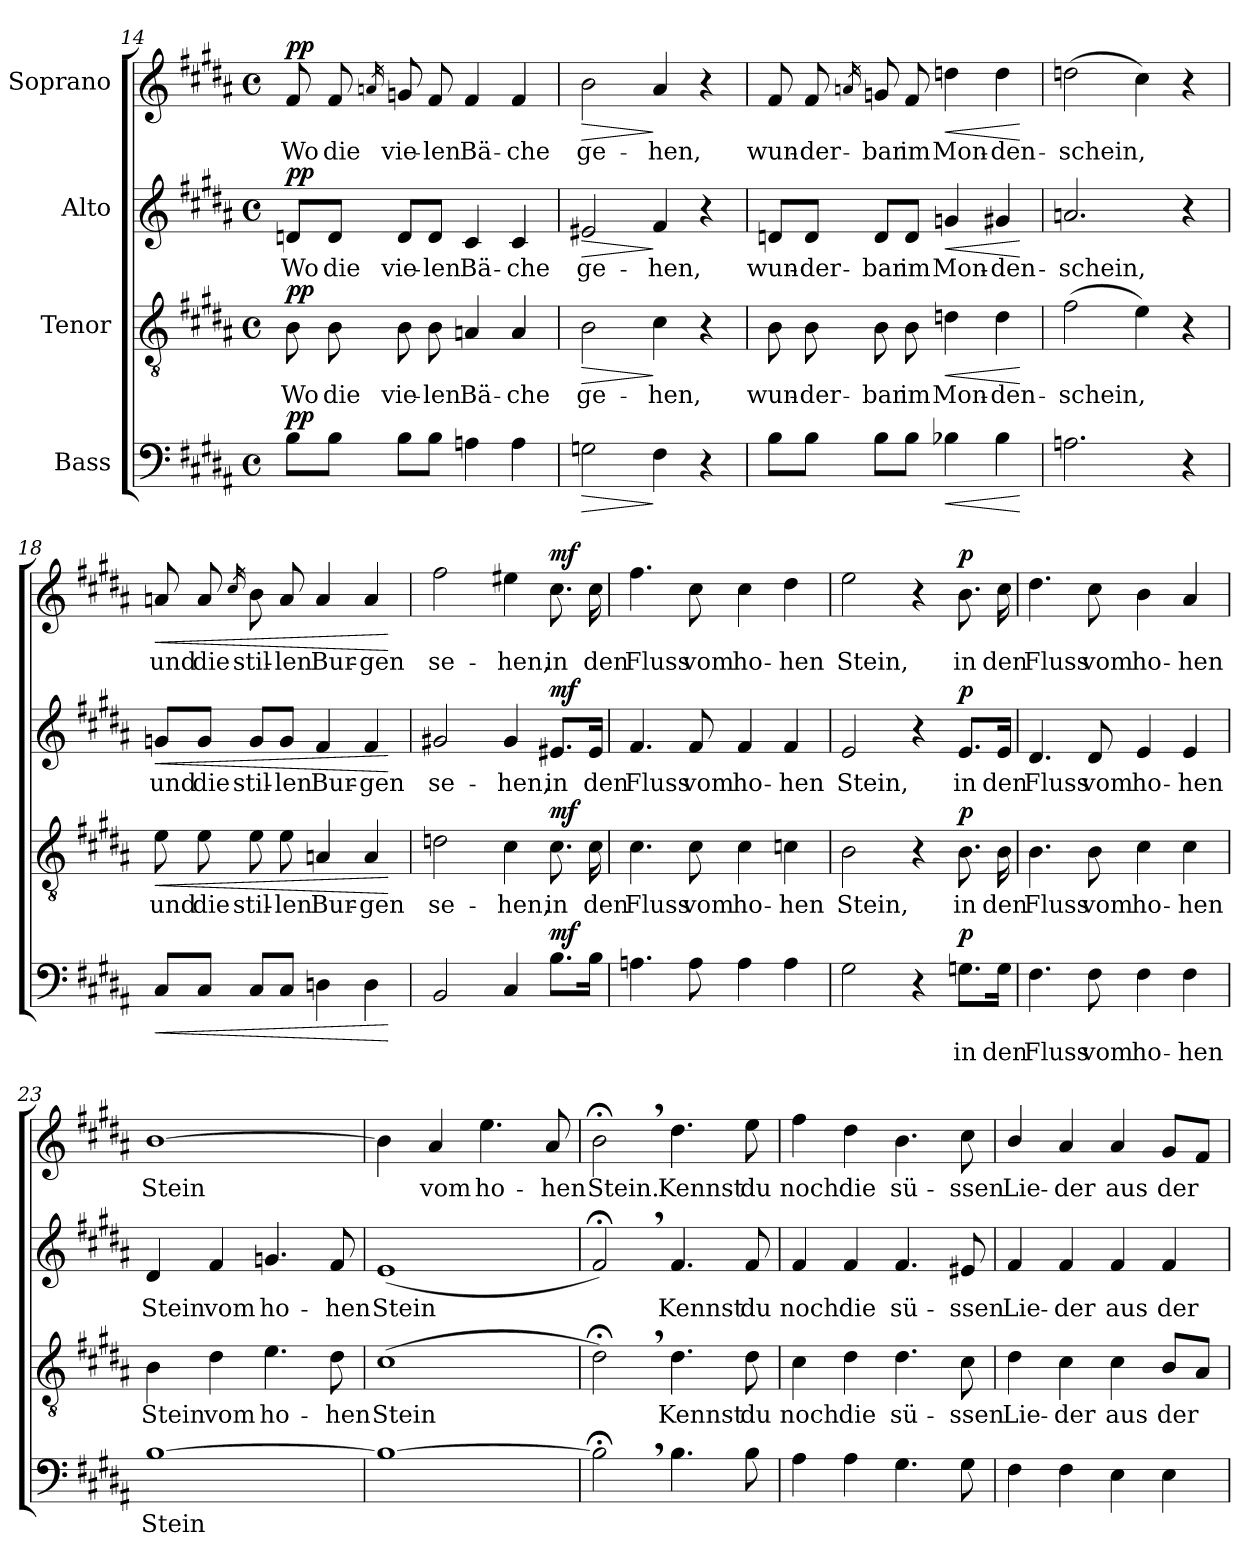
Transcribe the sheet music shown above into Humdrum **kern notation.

**kern	**text	**dynam	**kern	**text	**dynam	**kern	**text	**dynam	**kern	**text	**dynam
*part4	*part4	*part4	*part3	*part3	*part3	*part2	*part2	*part2	*part1	*part1	*part1
*staff4	*staff4	*staff4	*staff3	*staff3	*staff3	*staff2	*staff2	*staff2	*staff1	*staff1	*staff1
*I"Bass	*	*	*I"Tenor	*	*	*I"Alto	*	*	*I"Soprano	*	*
*clefF4	*	*	*clefGv2	*	*	*clefG2	*	*	*clefG2	*	*
*k[f#c#g#d#a#]	*	*	*k[f#c#g#d#a#]	*	*	*k[f#c#g#d#a#]	*	*	*k[f#c#g#d#a#]	*	*
*M4/4	*	*	*M4/4	*	*	*M4/4	*	*	*M4/4	*	*
*met(c)	*	*	*met(c)	*	*	*met(c)	*	*	*met(c)	*	*
=14	=14	=14	=14	=14	=14	=14	=14	=14	=14	=14	=14
!	!	!LO:DY:a	!	!LO:LY:b	!LO:DY:a	!	!LO:LY:b	!LO:DY:a	!	!LO:LY:b	!LO:DY:a
8B\L	.	pp	8B\	Wo	pp	8dn/L	Wo	pp	8f#/	Wo	pp
!	!	!	!	!LO:LY:b	!	!	!LO:LY:b	!	!	!LO:LY:b	!
8B\J	.	.	8B\	die	.	8d/J	die	.	8f#/	die	.
.	.	.	.	.	.	.	.	.	16qan/	.	.
!	!	!	!	!LO:LY:b	!	!	!LO:LY:b	!	!	!LO:LY:b	!
8B\L	.	.	8B\	vie-	.	8d/L	vie-	.	8gn/	vie-	.
!	!	!	!	!LO:LY:b	!	!	!LO:LY:b	!	!	!LO:LY:b	!
8B\J	.	.	8B\	-len	.	8d/J	-len	.	8f#/	-len	.
!	!	!	!	!LO:LY:b	!	!	!LO:LY:b	!	!	!LO:LY:b	!
4An\	.	.	4An/	Bä-	.	4c#/	Bä-	.	4f#/	Bä-	.
!	!	!	!	!LO:LY:b	!	!	!LO:LY:b	!	!	!LO:LY:b	!
4A\	.	.	4A/	-che	.	4c#/	-che	.	4f#/	-che	.
!!LO:LB:g=z
=15	=15	=15	=15	=15	=15	=15	=15	=15	=15	=15	=15
!	!	!LO:HP:b	!	!LO:LY:b	!LO:HP:b	!	!LO:LY:b	!LO:HP:b	!	!LO:LY:b	!LO:HP:b
2Gn\	.	>	2B\	ge-	>	2e#X/	ge-	>	2b\	ge-	>
!	!	!	!	!LO:LY:b	!	!	!LO:LY:b	!	!	!LO:LY:b	!
4F#\	.	]	4c#\	-hen,	]	4f#/	-hen,	]	4a#/	-hen,	]
4r	.	.	4r	.	.	4r	.	.	4r	.	.
=16	=16	=16	=16	=16	=16	=16	=16	=16	=16	=16	=16
!	!	!	!	!LO:LY:b	!	!	!LO:LY:b	!	!	!LO:LY:b	!
8B\L	.	.	8B\	wun-	.	8dn/L	wun-	.	8f#/	wun-	.
!	!	!	!	!LO:LY:b	!	!	!LO:LY:b	!	!	!LO:LY:b	!
8B\J	.	.	8B\	-der-	.	8d/J	-der-	.	8f#/	-der-	.
.	.	.	.	.	.	.	.	.	16qan/	.	.
!	!	!	!	!LO:LY:b	!	!	!LO:LY:b	!	!	!LO:LY:b	!
8B\L	.	.	8B\	-bar	.	8d/L	-bar	.	8gn/	-bar	.
!	!	!	!	!LO:LY:b	!	!	!LO:LY:b	!	!	!LO:LY:b	!
8B\J	.	.	8B\	im	.	8d/J	im	.	8f#/	im	.
!	!	!LO:HP:b	!	!LO:LY:b	!LO:HP:b	!	!LO:LY:b	!LO:HP:b	!	!LO:LY:b	!LO:HP:b
4B-X\	.	<	4dn\	Mon-	<	4gn/	Mon-	<	4ddn\	Mon-	<
!	!	!	!	!LO:LY:b	!	!	!LO:LY:b	!	!	!LO:LY:b	!
4B-\	.	.	4d\	-den-	.	4g#X/	-den-	.	4dd\	-den-	.
.	.	[	.	.	[	.	.	[	.	.	[
=17	=17	=17	=17	=17	=17	=17	=17	=17	=17	=17	=17
!	!	!	!	!LO:LY:b	!	!	!LO:LY:b	!	!	!LO:LY:b	!
2.An\	.	.	(>2f#\	-schein,	.	2.an/	-schein,	.	(>2ddn\	-schein,	.
.	.	.	4e\)	.	.	.	.	.	4cc#\)	.	.
4r	.	.	4r	.	.	4r	.	.	4r	.	.
!!LO:LB:g=z
=18	=18	=18	=18	=18	=18	=18	=18	=18	=18	=18	=18
!	!	!LO:HP:b	!	!LO:LY:b	!LO:HP:b	!	!LO:LY:b	!LO:HP:b	!	!LO:LY:b	!LO:HP:b
8C#/L	.	<	8e\	und	<	8gn/L	und	<	8an/	und	<
!	!	!	!	!LO:LY:b	!	!	!LO:LY:b	!	!	!LO:LY:b	!
8C#/J	.	.	8e\	die	.	8g/J	die	.	8a/	die	.
.	.	.	.	.	.	.	.	.	16qcc#/	.	.
!	!	!	!	!LO:LY:b	!	!	!LO:LY:b	!	!	!LO:LY:b	!
8C#/L	.	.	8e\	stil-	.	8g/L	stil-	.	8b\	stil-	.
!	!	!	!	!LO:LY:b	!	!	!LO:LY:b	!	!	!LO:LY:b	!
8C#/J	.	.	8e\	-len	.	8g/J	-len	.	8a/	-len	.
!	!	!	!	!LO:LY:b	!	!	!LO:LY:b	!	!	!LO:LY:b	!
4Dn\	.	.	4An/	Bur-	.	4f#/	Bur-	.	4a/	Bur-	.
!	!	!	!	!LO:LY:b	!	!	!LO:LY:b	!	!	!LO:LY:b	!
4D\	.	.	4A/	-gen	.	4f#/	-gen	.	4a/	-gen	.
.	.	[	.	.	[	.	.	[	.	.	[
=19	=19	=19	=19	=19	=19	=19	=19	=19	=19	=19	=19
!	!	!	!	!LO:LY:b	!	!	!LO:LY:b	!	!	!LO:LY:b	!
2BB/	.	.	2dn\	se-	.	2g#X/	se-	.	2ff#\	se-	.
!	!	!	!	!LO:LY:b	!	!	!LO:LY:b	!	!	!LO:LY:b	!
4C#/	.	.	4c#\	-hen,	.	4g#/	-hen,	.	4ee#X\	-hen,	.
!	!	!LO:DY:a	!	!LO:LY:b	!LO:DY:a	!	!LO:LY:b	!LO:DY:a	!	!LO:LY:b	!LO:DY:a
8.B\L	.	mf	8.c#\	in	mf	8.e#X/L	in	mf	8.cc#\	in	mf
!	!	!	!	!LO:LY:b	!	!	!LO:LY:b	!	!	!LO:LY:b	!
16B\Jk	.	.	16c#\	den	.	16e#/Jk	den	.	16cc#\	den	.
=20	=20	=20	=20	=20	=20	=20	=20	=20	=20	=20	=20
!	!	!	!	!LO:LY:b	!	!	!LO:LY:b	!	!	!LO:LY:b	!
4.An\	.	.	4.c#\	Fluss	.	4.f#/	Fluss	.	4.ff#\	Fluss	.
!	!	!	!	!LO:LY:b	!	!	!LO:LY:b	!	!	!LO:LY:b	!
8A\	.	.	8c#\	vom	.	8f#/	vom	.	8cc#\	vom	.
!	!	!	!	!LO:LY:b	!	!	!LO:LY:b	!	!	!LO:LY:b	!
4A\	.	.	4c#\	ho-	.	4f#/	ho-	.	4cc#\	ho-	.
!	!	!	!	!LO:LY:b	!	!	!LO:LY:b	!	!	!LO:LY:b	!
4A\	.	.	4cn\	-hen	.	4f#/	-hen	.	4dd#\	-hen	.
!!LO:PB:g=z
=21	=21	=21	=21	=21	=21	=21	=21	=21	=21	=21	=21
!	!	!	!	!LO:LY:b	!	!	!LO:LY:b	!	!	!LO:LY:b	!
2G#\	.	.	2B\	Stein,	.	2e/	Stein,	.	2ee\	Stein,	.
4r	.	.	4r	.	.	4r	.	.	4r	.	.
!	!LO:LY:b	!LO:DY:a	!	!LO:LY:b	!LO:DY:a	!	!LO:LY:b	!LO:DY:a	!	!LO:LY:b	!LO:DY:a
8.Gn\L	in	p	8.B\	in	p	8.e/L	in	p	8.b\	in	p
!	!LO:LY:b	!	!	!LO:LY:b	!	!	!LO:LY:b	!	!	!LO:LY:b	!
16G\Jk	den	.	16B\	den	.	16e/Jk	den	.	16cc#\	den	.
=22	=22	=22	=22	=22	=22	=22	=22	=22	=22	=22	=22
!	!LO:LY:b	!	!	!LO:LY:b	!	!	!LO:LY:b	!	!	!LO:LY:b	!
4.F#\	Fluss	.	4.B\	Fluss	.	4.d#/	Fluss	.	4.dd#\	Fluss	.
!	!LO:LY:b	!	!	!LO:LY:b	!	!	!LO:LY:b	!	!	!LO:LY:b	!
8F#\	vom	.	8B\	vom	.	8d#/	vom	.	8cc#\	vom	.
!	!LO:LY:b	!	!	!LO:LY:b	!	!	!LO:LY:b	!	!	!LO:LY:b	!
4F#\	ho-	.	4c#\	ho-	.	4e/	ho-	.	4b\	ho-	.
!	!LO:LY:b	!	!	!LO:LY:b	!	!	!LO:LY:b	!	!	!LO:LY:b	!
4F#\	-hen	.	4c#\	-hen	.	4e/	-hen	.	4a#/	-hen	.
=23	=23	=23	=23	=23	=23	=23	=23	=23	=23	=23	=23
!	!LO:LY:b	!	!	!LO:LY:b	!	!	!LO:LY:b	!	!	!LO:LY:b	!
[1B	Stein	.	4B\	Stein	.	4d#/	Stein	.	[1b	Stein	.
!	!	!	!	!LO:LY:b	!	!	!LO:LY:b	!	!	!	!
.	.	.	4d#\	vom	.	4f#/	vom	.	.	.	.
!	!	!	!	!LO:LY:b	!	!	!LO:LY:b	!	!	!	!
.	.	.	4.e\	ho-	.	4.gn/	ho-	.	.	.	.
!	!	!	!	!LO:LY:b	!	!	!LO:LY:b	!	!	!	!
.	.	.	8d#\	-hen	.	8f#/	-hen	.	.	.	.
=24	=24	=24	=24	=24	=24	=24	=24	=24	=24	=24	=24
!	!	!	!	!LO:LY:b	!	!	!LO:LY:b	!	!	!	!
1B_	.	.	(>1c#	Stein	.	(<1e	Stein	.	4b\]	.	.
!	!	!	!	!	!	!	!	!	!	!LO:LY:b	!
.	.	.	.	.	.	.	.	.	4a#/	vom	.
!	!	!	!	!	!	!	!	!	!	!LO:LY:b	!
.	.	.	.	.	.	.	.	.	4.ee\	ho-	.
!	!	!	!	!	!	!	!	!	!	!LO:LY:b	!
.	.	.	.	.	.	.	.	.	8a#/	-hen	.
!!LO:LB:g=z
=25	=25	=25	=25	=25	=25	=25	=25	=25	=25	=25	=25
!	!	!	!	!	!	!	!	!	!	!LO:LY:b	!
2B;<,\]	.	.	2d#;<,\)	.	.	2f#;<,/)	.	.	2b;<,\	Stein.	.
!	!	!	!	!LO:LY:b	!	!	!LO:LY:b	!	!	!LO:LY:b	!
4.B\	.	.	4.d#\	Kennst	.	4.f#/	Kennst	.	4.dd#\	Kennst	.
!	!	!	!	!LO:LY:b	!	!	!LO:LY:b	!	!	!LO:LY:b	!
8B\	.	.	8d#\	du	.	8f#/	du	.	8ee\	du	.
=26	=26	=26	=26	=26	=26	=26	=26	=26	=26	=26	=26
!	!	!	!	!LO:LY:b	!	!	!LO:LY:b	!	!	!LO:LY:b	!
4A#\	.	.	4c#\	noch	.	4f#/	noch	.	4ff#\	noch	.
!	!	!	!	!LO:LY:b	!	!	!LO:LY:b	!	!	!LO:LY:b	!
4A#\	.	.	4d#\	die	.	4f#/	die	.	4dd#\	die	.
!	!	!	!	!LO:LY:b	!	!	!LO:LY:b	!	!	!LO:LY:b	!
4.G#\	.	.	4.d#\	sü-	.	4.f#/	sü-	.	4.b\	sü-	.
!	!	!	!	!LO:LY:b	!	!	!LO:LY:b	!	!	!LO:LY:b	!
8G#\	.	.	8c#\	-ssen	.	8e#X/	-ssen	.	8cc#\	-ssen	.
=27	=27	=27	=27	=27	=27	=27	=27	=27	=27	=27	=27
!	!	!	!	!LO:LY:b	!	!	!LO:LY:b	!	!	!LO:LY:b	!
4F#\	.	.	4d#\	Lie-	.	4f#/	Lie-	.	4b/	Lie-	.
!	!	!	!	!LO:LY:b	!	!	!LO:LY:b	!	!	!LO:LY:b	!
4F#\	.	.	4c#\	-der	.	4f#/	-der	.	4a#/	-der	.
!	!	!	!	!LO:LY:b	!	!	!LO:LY:b	!	!	!LO:LY:b	!
4E\	.	.	4c#\	aus	.	4f#/	aus	.	4a#/	aus	.
!	!	!	!	!LO:LY:b	!	!	!LO:LY:b	!	!	!LO:LY:b	!
4E\	.	.	8B/L	der	.	4f#/	der	.	8g#/L	der	.
.	.	.	8A#/J	.	.	.	.	.	8f#/J	.	.
=	=	=	=	=	=	=	=	=	=	=	=
*-	*-	*-	*-	*-	*-	*-	*-	*-	*-	*-	*-
